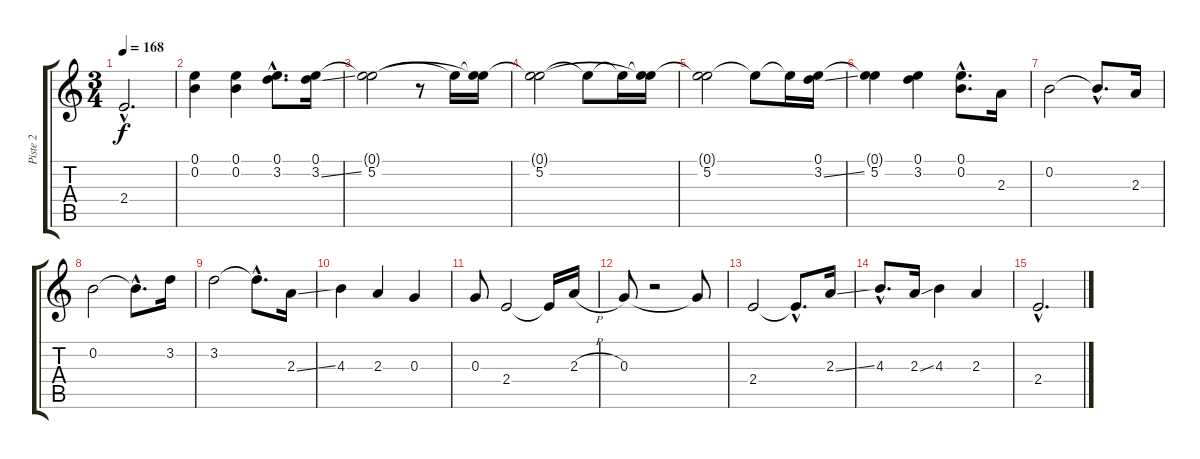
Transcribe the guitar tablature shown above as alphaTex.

\track ("Piste 2" "Piste 2") {instrument acousticguitarsteel}
\staff {score tabs}
\tuning (E4 B3 G3 D3 A2 E2) {hide}
\ts (3 4)
\tempo 168
\clef g2
\ks c
2.4{hac}.2{d dy f} |
(0.1 0.2).4 (0.1 0.2).4 (0.1{hac} 3.2{hac}).8{d} (0.1 3.2{ss}).16 |
(0.1{t} 5.2).2 r.8 5.2{t}.16 (0.1{t} 5.2{t}).16 |
(0.1{t} 5.2).2 5.2{t}.8 5.2{t}.16 (0.1{t} 5.2{t}).16 |
(0.1{t} 5.2).2 5.2{t}.8 5.2{t}.16 (0.1 3.2{ss}).16 |
(0.1{t} 5.2).4 (0.1 3.2).4 (0.1{hac} 0.2{hac}).8{d} 2.3.16 |
0.2.2 0.2{hac t}.8{d} 2.3.16 |
0.2.2 0.2{hac t}.8{d} 3.2.16 |
3.2.2 3.2{hac t}.8{d} 2.3{ss}.16 |
4.3.4 2.3.4 0.3.4 |
0.3.8 2.4.2 2.4{t}.16 2.3{h}.16 |
0.3.8 r.2 0.3{t}.8 |
2.4.2 2.4{hac t}.8{d} 2.3{ss}.16 |
4.3{hac}.8{d} 2.3{ss}.16 4.3.4 2.3.4 |
2.4{hac}.2{d}
